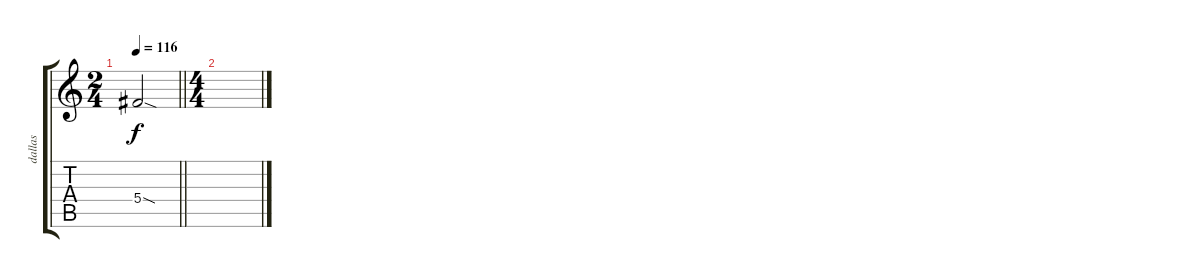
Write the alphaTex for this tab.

\track ("dallas" "dallas") {instrument distortionguitar}
\staff {score tabs}
\tuning (Eb4 Bb3 Gb3 Db3 Ab2 Eb2) {hide}
\ts (2 4)
\tempo 116
\clef g2
\barLineRight lightlight
\ks c
5.4{sod}.2{dy f} |
\ts (4 4)
